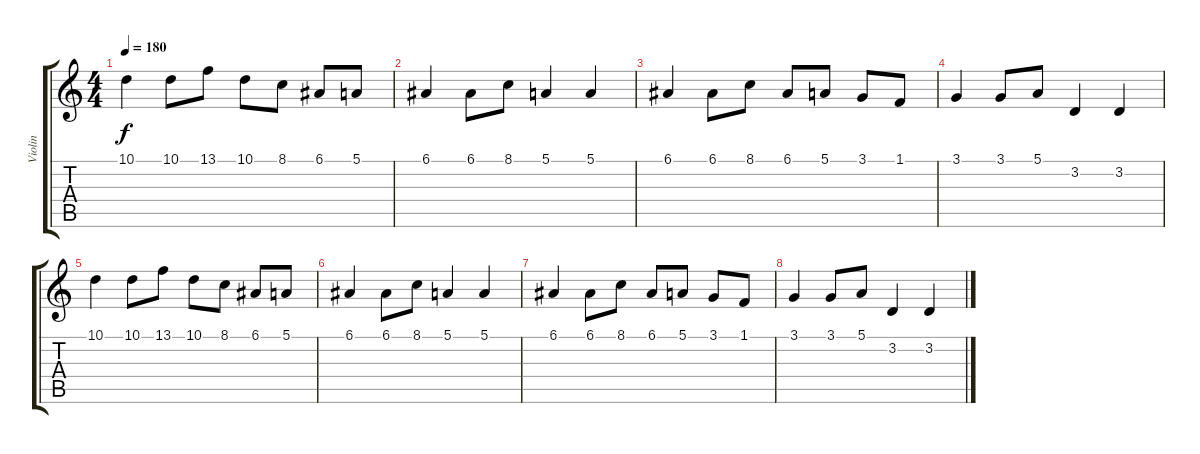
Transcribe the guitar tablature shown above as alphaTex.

\track ("Violin" "Violin") {instrument violin}
\staff {score tabs}
\tuning (E4 B3 G3 D3 A2 E2) {hide}
\ts (4 4)
\tempo 180
\clef g2
\ks c
10.1.4{dy f} 10.1.8 13.1.8 10.1.8 8.1.8 6.1.8 5.1.8 |
6.1.4 6.1.8 8.1.8 5.1.4 5.1.4 |
6.1.4 6.1.8 8.1.8 6.1.8 5.1.8 3.1.8 1.1.8 |
3.1.4 3.1.8 5.1.8 3.2.4 3.2.4 |
10.1.4 10.1.8 13.1.8 10.1.8 8.1.8 6.1.8 5.1.8 |
6.1.4 6.1.8 8.1.8 5.1.4 5.1.4 |
6.1.4 6.1.8 8.1.8 6.1.8 5.1.8 3.1.8 1.1.8 |
3.1.4 3.1.8 5.1.8 3.2.4 3.2.4
